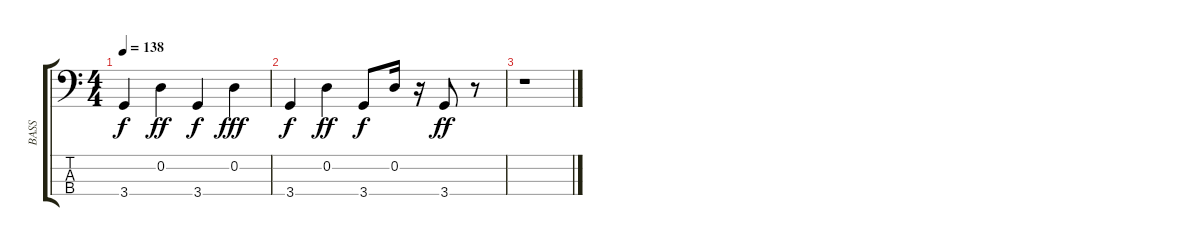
\track ("BASS" "BASS") {instrument electricbassfinger}
\staff {score tabs}
\tuning (G2 D2 A1 E1) {hide}
\ts (4 4)
\tempo 138
\clef f4
\ks c
3.4.4{dy f} 0.2.4{dy ff} 3.4.4{dy f} 0.2.4{dy fff} |
3.4.4{dy f} 0.2.4{dy ff} 3.4.8{dy f} 0.2.16 r.16 3.4.8{dy ff} r.8 |
r.1
